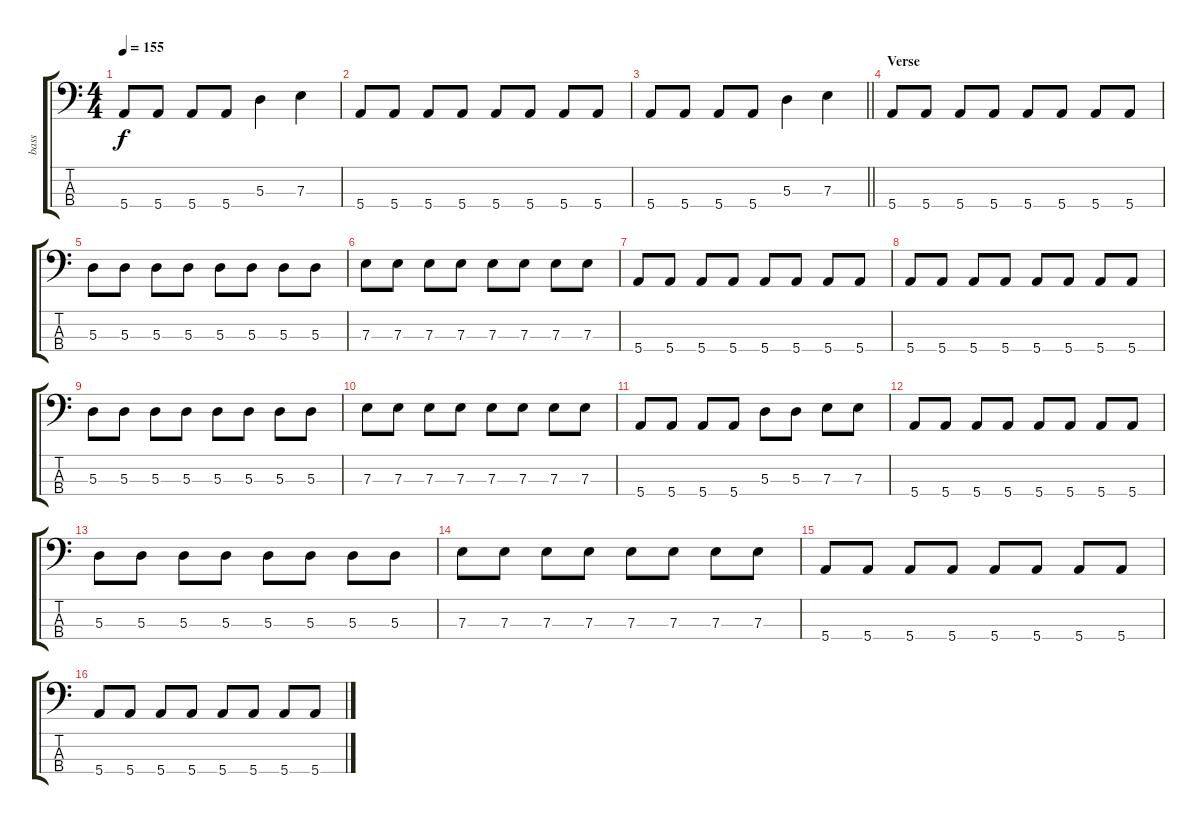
\track ("bass" "bass") {instrument electricbassfinger}
\staff {score tabs}
\tuning (G2 D2 A1 E1) {hide}
\ts (4 4)
\tempo 155
\clef f4
\ks c
5.4.8{dy f} 5.4.8 5.4.8 5.4.8 5.3.4 7.3.4 |
5.4.8 5.4.8 5.4.8 5.4.8 5.4.8 5.4.8 5.4.8 5.4.8 |
\barLineRight lightlight
5.4.8 5.4.8 5.4.8 5.4.8 5.3.4 7.3.4 |
\section ("" "Verse")
5.4.8 5.4.8 5.4.8 5.4.8 5.4.8 5.4.8 5.4.8 5.4.8 |
5.3.8 5.3.8 5.3.8 5.3.8 5.3.8 5.3.8 5.3.8 5.3.8 |
7.3.8 7.3.8 7.3.8 7.3.8 7.3.8 7.3.8 7.3.8 7.3.8 |
5.4.8 5.4.8 5.4.8 5.4.8 5.4.8 5.4.8 5.4.8 5.4.8 |
5.4.8 5.4.8 5.4.8 5.4.8 5.4.8 5.4.8 5.4.8 5.4.8 |
5.3.8 5.3.8 5.3.8 5.3.8 5.3.8 5.3.8 5.3.8 5.3.8 |
7.3.8 7.3.8 7.3.8 7.3.8 7.3.8 7.3.8 7.3.8 7.3.8 |
5.4.8 5.4.8 5.4.8 5.4.8 5.3.8 5.3.8 7.3.8 7.3.8 |
5.4.8 5.4.8 5.4.8 5.4.8 5.4.8 5.4.8 5.4.8 5.4.8 |
5.3.8 5.3.8 5.3.8 5.3.8 5.3.8 5.3.8 5.3.8 5.3.8 |
7.3.8 7.3.8 7.3.8 7.3.8 7.3.8 7.3.8 7.3.8 7.3.8 |
5.4.8 5.4.8 5.4.8 5.4.8 5.4.8 5.4.8 5.4.8 5.4.8 |
5.4.8 5.4.8 5.4.8 5.4.8 5.4.8 5.4.8 5.4.8 5.4.8
